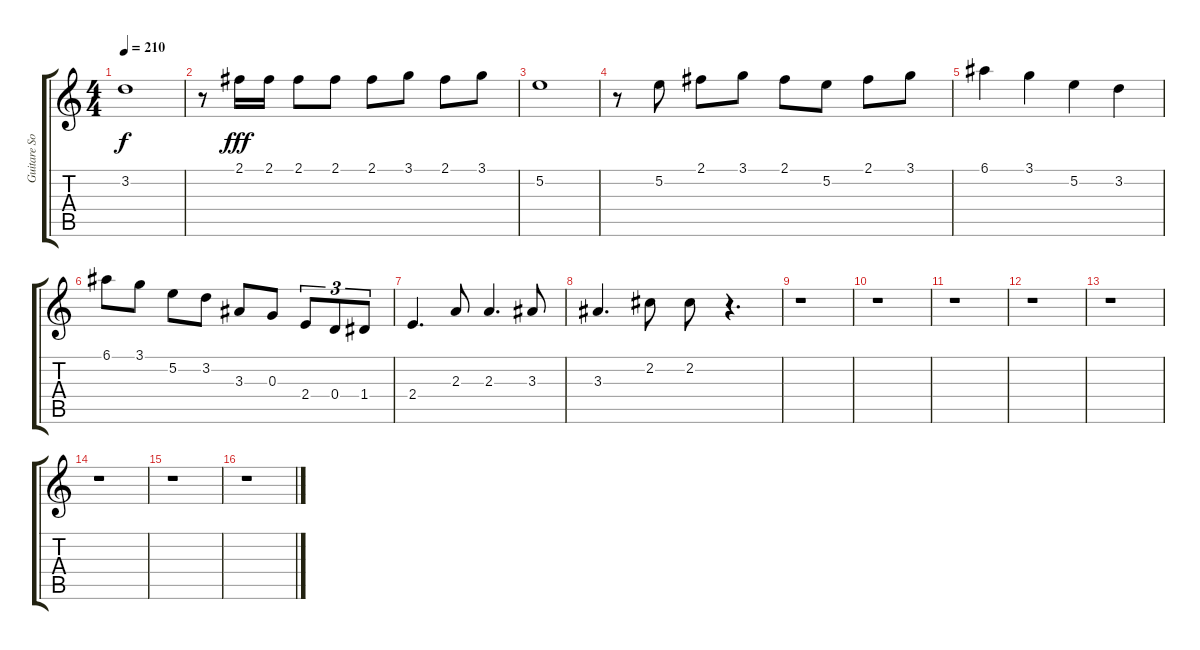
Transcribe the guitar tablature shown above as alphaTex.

\track ("Guitare Solo" "Guitare So") {instrument acousticguitarsteel}
\staff {score tabs}
\tuning (E4 B3 G3 D3 A2 D2) {hide}
\ts (4 4)
\tempo 210
\clef g2
\ks c
3.2.1{dy f} |
r.8 2.1.16{dy fff} 2.1.16 2.1.8 2.1.8 2.1.8 3.1.8 2.1.8 3.1.8 |
5.2.1 |
r.8 5.2.8 2.1.8 3.1.8 2.1.8 5.2.8 2.1.8 3.1.8 |
6.1.4 3.1.4 5.2.4 3.2.4 |
6.1.8 3.1.8 5.2.8 3.2.8 3.3.8 0.3.8 2.4.8{tu (3 2)} 0.4.8{tu (3 2)} 1.4.8{tu (3 2)} |
2.4.4{d} 2.3.8 2.3.4{d} 3.3.8 |
3.3.4{d} 2.2.8 2.2.8 r.4{d} |
r.1 |
r.1 |
r.1 |
r.1 |
r.1 |
r.1 |
r.1 |
r.1
